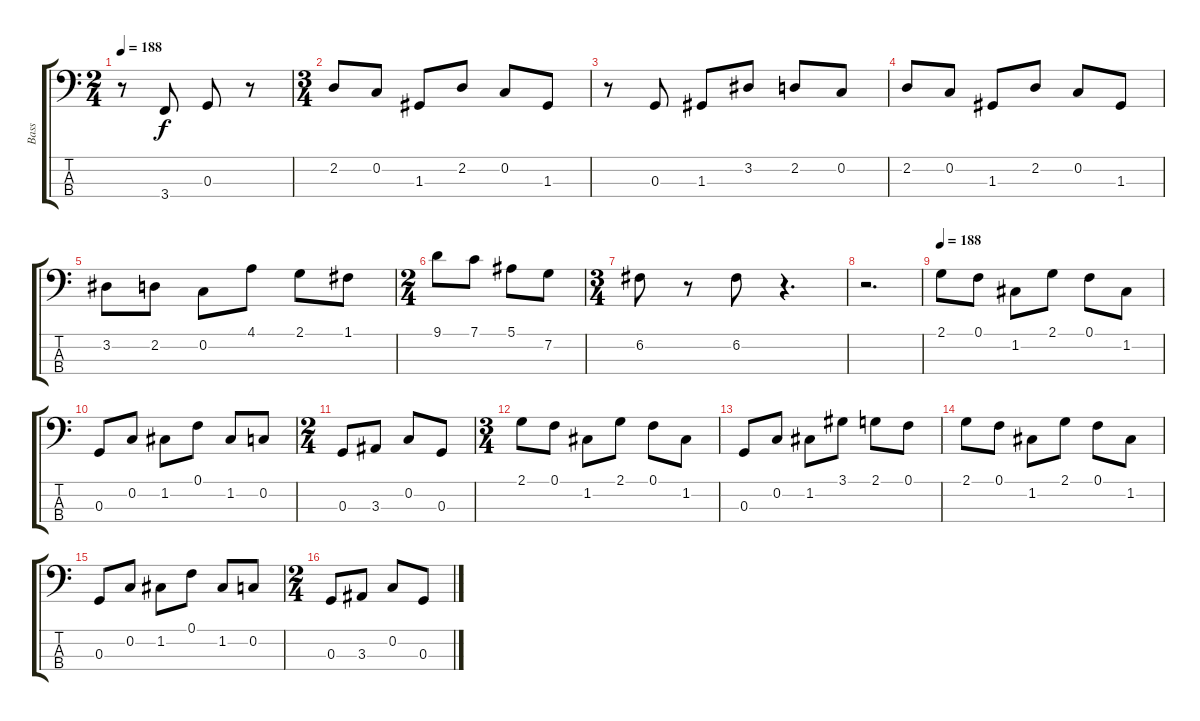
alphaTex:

\track ("Bass" "Bass") {instrument electricbassfinger}
\staff {score tabs}
\tuning (F2 C2 G1 D1) {hide}
\ts (2 4)
\tempo 188
\clef f4
\ks c
r.8{dy f} 3.4.8 0.3.8 r.8 |
\ts (3 4)
2.2.8 0.2.8 1.3.8 2.2.8 0.2.8 1.3.8 |
r.8 0.3.8 1.3.8 3.2.8 2.2.8 0.2.8 |
2.2.8 0.2.8 1.3.8 2.2.8 0.2.8 1.3.8 |
3.2.8 2.2.8 0.2.8 4.1.8 2.1.8 1.1.8 |
\ts (2 4)
9.1.8 7.1.8 5.1.8 7.2.8 |
\ts (3 4)
6.2.8 r.8 6.2.8 r.4{d} |
r.2{d} |
\tempo 188
2.1.8 0.1.8 1.2.8 2.1.8 0.1.8 1.2.8 |
0.3.8 0.2.8 1.2.8 0.1.8 1.2.8 0.2.8 |
\ts (2 4)
0.3.8 3.3.8 0.2.8 0.3.8 |
\ts (3 4)
2.1.8 0.1.8 1.2.8 2.1.8 0.1.8 1.2.8 |
0.3.8 0.2.8 1.2.8 3.1.8 2.1.8 0.1.8 |
2.1.8 0.1.8 1.2.8 2.1.8 0.1.8 1.2.8 |
0.3.8 0.2.8 1.2.8 0.1.8 1.2.8 0.2.8 |
\ts (2 4)
0.3.8 3.3.8 0.2.8 0.3.8
